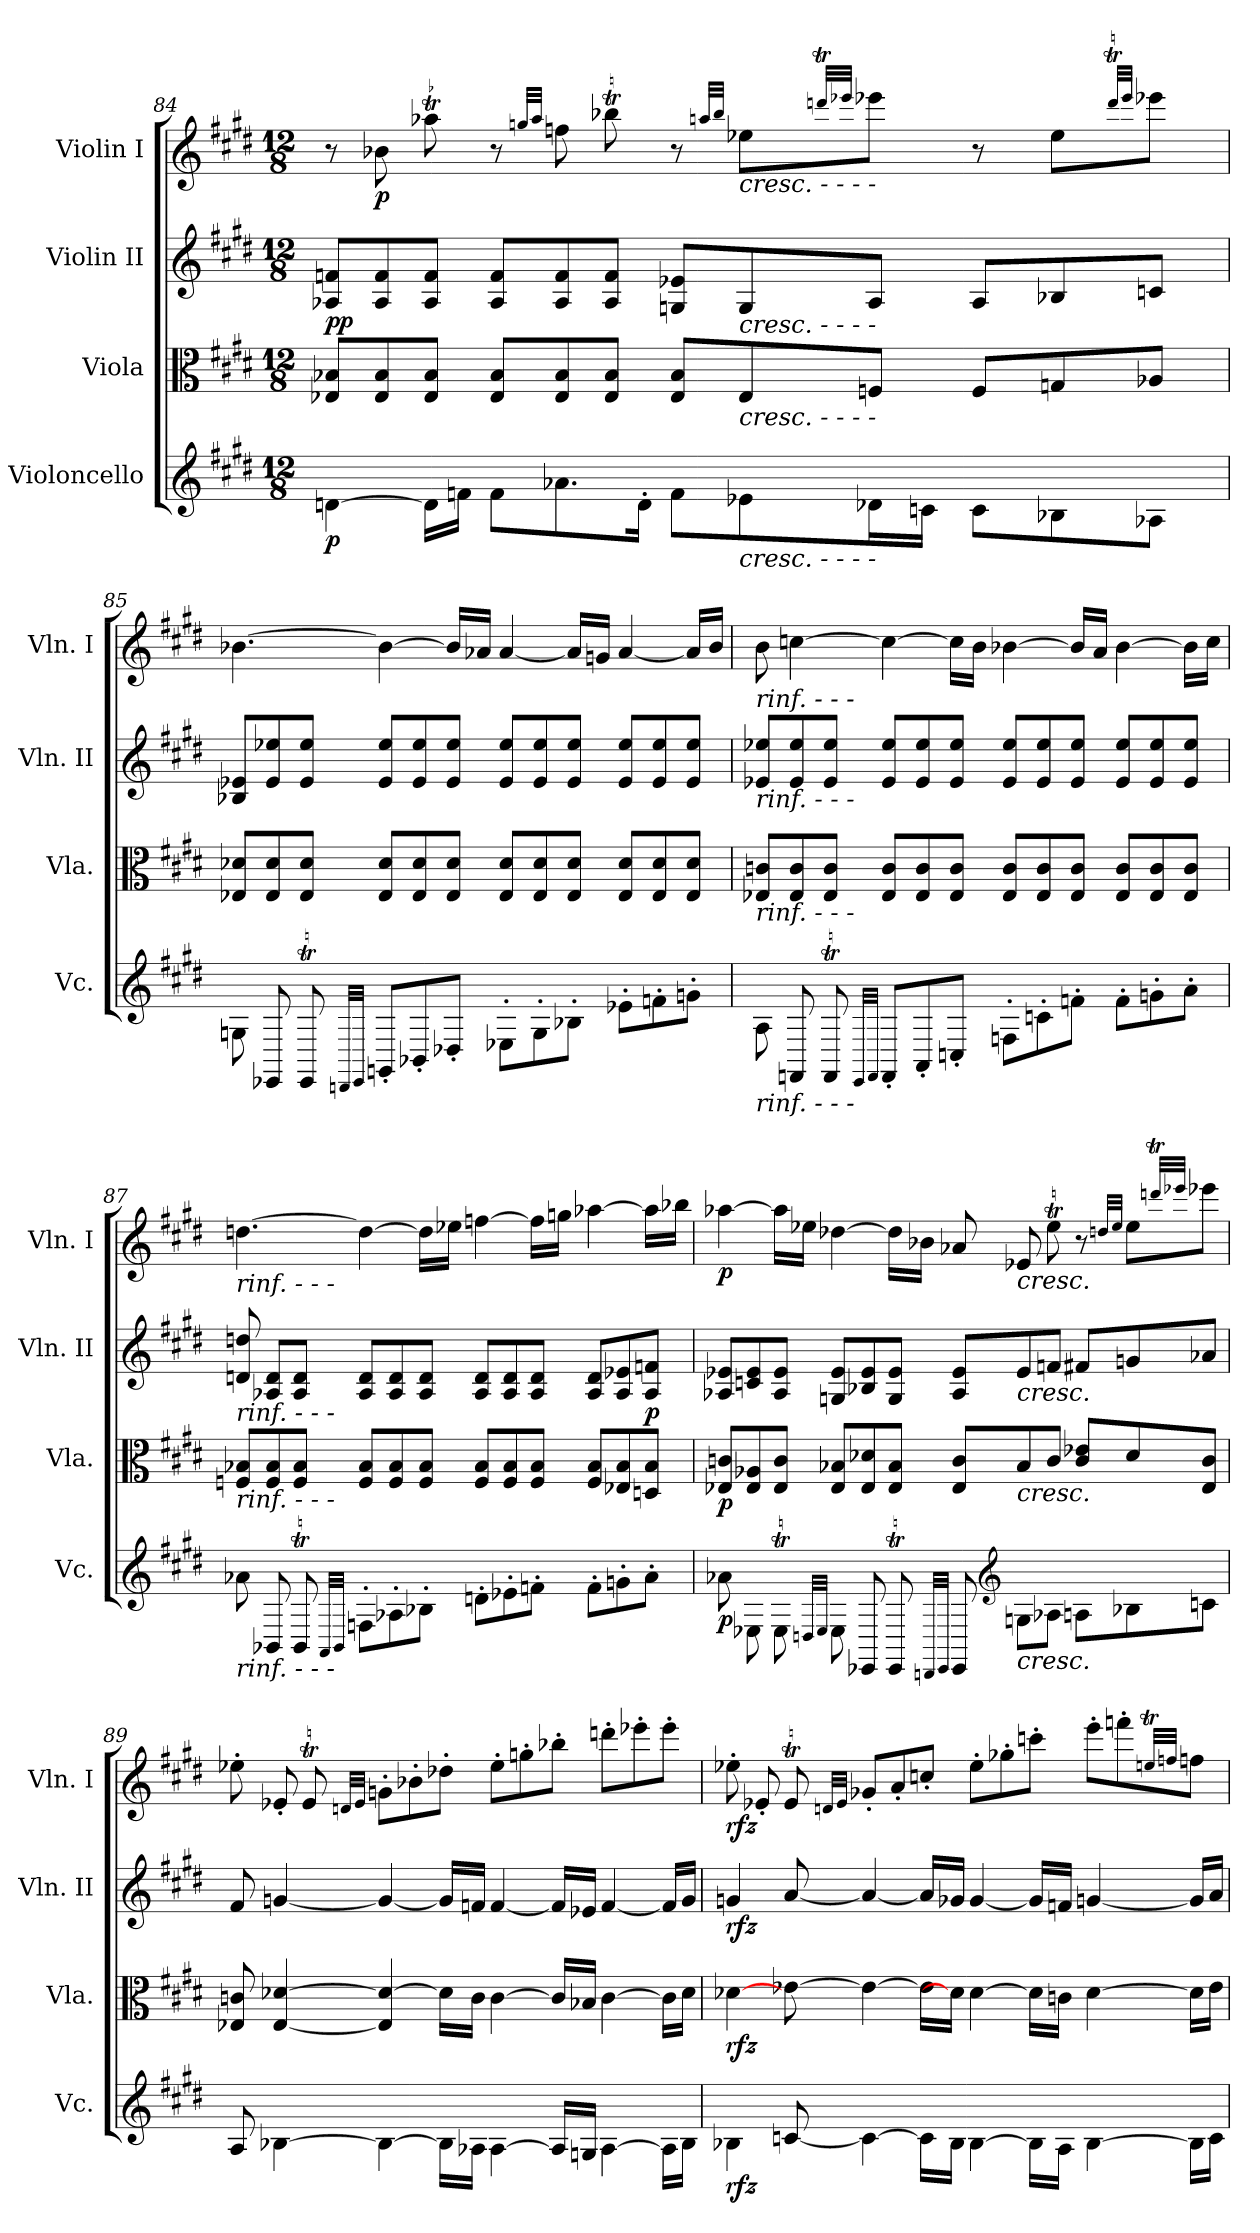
**kern	**dynam	**kern	**dynam	**kern	**dynam	**kern	**dynam
*part4	*part4	*part3	*part3	*part2	*part2	*part1	*part1
*staff4	*staff4	*staff3	*staff3	*staff2	*staff2	*staff1	*staff1
*I"Violoncello	*	*I"Viola	*	*I"Violin II	*	*I"Violin I	*
*I'Vc.	*	*I'Vla.	*	*I'Vln. II	*	*I'Vln. I	*
*clefG2	*	*clefC3	*	*clefG2	*	*clefG2	*
*k[f#c#g#d#]	*	*k[f#c#g#d#]	*	*k[f#c#g#d#]	*	*k[f#c#g#d#]	*
*E:	*	*E:	*	*E:	*	*E:	*
*M12/8	*	*M12/8	*	*M12/8	*	*M12/8	*
=84	=84	=84	=84	=84	=84	=84	=84
!	!LO:DY:b	!	!LO:DY:b	!	!	!	!
!	!	!	!LO:DY:n=1:a	!	!	!	!
[4dn\	p	8E-X/ 8B-X/L	p p	8A-X/ 8fn/L	.	8r	.
!	!	!	!	!	!	!	!LO:DY:b
.	.	8E-/ 8B-/	.	8A-/ 8f/	.	8b-X\	p
16d\LL]	.	8E-/ 8B-/J	.	8A-/ 8f/J	.	8aa-XT\	.
16fn\JJ	.	.	.	.	.	.	.
8f\L	.	8E-/ 8B-/L	.	8A-/ 8f/L	.	8r	.
.	.	.	.	.	.	32qggn/LLL	.
.	.	.	.	.	.	32qaa-/JJJ	.
8.a-X\	.	8E-/ 8B-/	.	8A-/ 8f/	.	8ffn\	.
.	.	8E-/ 8B-/J	.	8A-/ 8f/J	.	8bb-XT\	.
16d'\Jk	.	.	.	.	.	.	.
8f\L	.	8E-/ 8B-/L	.	8Gn/ 8e-X/L	.	8r	.
.	.	.	.	.	.	32qaan/LLL	.
.	.	.	.	.	.	32qbb-/JJJ	.
!	!	!	!	!	!	!LO:TX:b:i:t=cresc.          -                     -                -               -	!
!	!	!LO:TX:a:i:t=cresc.          -                     -                -               -	!	!	!	!	!
!	!	!LO:TX:b:i:t=cresc.          -                     -                -               -	!	!	!	!	!
!LO:TX:b:i:t=cresc.          -                     -                -               -	!	!	!	!	!	!	!
8e-X\	.	8E-/	.	8G/	.	8ee-X\L	.
.	.	.	.	.	.	32qdddnT/LLL	.
.	.	.	.	.	.	32qeee-X/JJJ	.
16d-X\L	.	8Fn/J	.	8A-/J	.	8eee-\J	.
16cn\JJ	.	.	.	.	.	.	.
8c\L	.	8F/L	.	8A-/L	.	8r	.
8B-X\	.	8Gn/	.	8B-X/	.	8ee-\L	.
.	.	.	.	.	.	32qdddT/LLL	.
.	.	.	.	.	.	32qeee-/JJJ	.
8A-X\J	.	8A-X/J	.	8cn/J	.	8eee-\J	.
=85	=85	=85	=85	=85	=85	=85	=85
8Gn\	.	8E-X/ 8d-X/L	.	8B-X/ 8e-X/L	.	[4.b-X\	.
8EE-X/	.	8E-/ 8d-/	.	8e-/ 8ee-X/	.	.	.
8EE-T/	.	8E-/ 8d-/J	.	8e-/ 8ee-/J	.	.	.
32qDDn/LLL	.	.	.	.	.	.	.
32qEE-/JJJ	.	.	.	.	.	.	.
8GGn'/L	.	8E-/ 8d-/L	.	8e-/ 8ee-/L	.	4b-\_	.
8BB-X'/	.	8E-/ 8d-/	.	8e-/ 8ee-/	.	.	.
8D-X'/J	.	8E-/ 8d-/J	.	8e-/ 8ee-/J	.	16b-/LL]	.
.	.	.	.	.	.	16a-X/JJ	.
8E-X'\L	.	8E-/ 8d-/L	.	8e-/ 8ee-/L	.	[4a-/	.
8G'\	.	8E-/ 8d-/	.	8e-/ 8ee-/	.	.	.
8B-X'\J	.	8E-/ 8d-/J	.	8e-/ 8ee-/J	.	16a-/LL]	.
.	.	.	.	.	.	16gn/JJ	.
8e-X'\L	.	8E-/ 8d-/L	.	8e-/ 8ee-/L	.	[4a-/	.
8fn'\	.	8E-/ 8d-/	.	8e-/ 8ee-/	.	.	.
8gn'\J	.	8E-/ 8d-/J	.	8e-/ 8ee-/J	.	16a-/LL]	.
.	.	.	.	.	.	16b-/JJ	.
=86	=86	=86	=86	=86	=86	=86	=86
!	!	!	!	!	!	!LO:TX:b:i:t=rinf.    -              -              -	!
!	!	!	!	!LO:TX:b:i:t=rinf.    -              -              -	!	!	!
!	!	!LO:TX:b:i:t=rinf.    -              -              -	!	!	!	!	!
!LO:TX:b:i:t=rinf.    -              -              -	!	!	!	!	!	!	!
8A\	.	8E-X/ 8cn/L	.	8e-X/ 8ee-X/L	.	8b\	.
8FFn/	.	8E-/ 8c/	.	8e-/ 8ee-/	.	[4ccn\	.
8FFT/	.	8E-/ 8c/J	.	8e-/ 8ee-/J	.	.	.
32qEE/LLL	.	.	.	.	.	.	.
32qFF/JJJ	.	.	.	.	.	.	.
8FF'/L	.	8E-/ 8c/L	.	8e-/ 8ee-/L	.	4cc\_	.
8AA'/	.	8E-/ 8c/	.	8e-/ 8ee-/	.	.	.
8Cn'/J	.	8E-/ 8c/J	.	8e-/ 8ee-/J	.	16cc\LL]	.
.	.	.	.	.	.	16b\JJ	.
8Fn'\L	.	8E-/ 8c/L	.	8e-/ 8ee-/L	.	[4b-X\	.
8cn'\	.	8E-/ 8c/	.	8e-/ 8ee-/	.	.	.
8fn'\J	.	8E-/ 8c/J	.	8e-/ 8ee-/J	.	16b-/LL]	.
.	.	.	.	.	.	16a/JJ	.
8f'\L	.	8E-/ 8c/L	.	8e-/ 8ee-/L	.	[4b-\	.
8gn'\	.	8E-/ 8c/	.	8e-/ 8ee-/	.	.	.
8a'\J	.	8E-/ 8c/J	.	8e-/ 8ee-/J	.	16b-\LL]	.
.	.	.	.	.	.	16cc\JJ	.
=87	=87	=87	=87	=87	=87	=87	=87
!	!	!	!	!	!	!LO:TX:b:i:t=rinf.      -              -            -	!
!	!	!LO:TX:a:i:t=rinf.      -              -            -	!	!	!	!	!
!	!	!LO:TX:b:i:t=rinf.      -              -            -	!	!	!	!	!
!LO:TX:b:i:t=rinf.      -              -            -	!	!	!	!	!	!	!
8a-X\	.	8Fn/ 8B-X/L	.	8dn/ 8ddn/	.	[4.ddn\	.
8BB-X/	.	8F/ 8B-/	.	8A-X/ 8d/L	.	.	.
8BB-T/	.	8F/ 8B-/J	.	8A-/ 8d/J	.	.	.
32qAA/LLL	.	.	.	.	.	.	.
32qBB-/JJJ	.	.	.	.	.	.	.
8Fn'\L	.	8F/ 8B-/L	.	8A-/ 8d/L	.	4dd\_	.
8A-X'\	.	8F/ 8B-/	.	8A-/ 8d/	.	.	.
8B-X'\J	.	8F/ 8B-/J	.	8A-/ 8d/J	.	16dd\LL]	.
.	.	.	.	.	.	16ee-X\JJ	.
8dn'\L	.	8F/ 8B-/L	.	8A-/ 8d/L	.	[4ffn\	.
8e-X'\	.	8F/ 8B-/	.	8A-/ 8d/	.	.	.
8fn'\J	.	8F/ 8B-/J	.	8A-/ 8d/J	.	16ff\LL]	.
.	.	.	.	.	.	16ggn\JJ	.
8f'\L	.	8F/ 8B-/L	.	8A-/ 8d/L	.	[4aa-X\	.
8gn'\	.	8E-X/ 8B-/	.	8A-/ 8e-X/	.	.	.
!	!	!	!LO:DY:a	!	!	!	!
8a-'\J	.	8Dn/ 8B-/J	p	8A-/ 8fn/J	.	16aa-\LL]	.
.	.	.	.	.	.	16bb-X\JJ	.
=88	=88	=88	=88	=88	=88	=88	=88
!	!LO:DY:b	!	!LO:DY:b	!	!	!	!LO:DY:b
8a-X\	p	8E-X/ 8cn/L	p	8A-X/ 8e-X/L	.	[4aa-X\	p
8E-X\	.	8E-/ 8A-X/	.	8cn/ 8e-/	.	.	.
8E-T\	.	8E-/ 8c/J	.	8A-/ 8e-/J	.	16aa-\LL]	.
.	.	.	.	.	.	16ee-X\JJ	.
32qDn/LLL	.	.	.	.	.	.	.
32qE-/JJJ	.	.	.	.	.	.	.
8E-\	.	8E-/ 8B-X/L	.	8Gn/ 8e-/L	.	[4dd-X\	.
8EE-X/	.	8E-/ 8d-X/	.	8B-X/ 8e-/	.	.	.
8EE-T/	.	8E-/ 8B-/J	.	8G/ 8e-/J	.	16dd-\LL]	.
.	.	.	.	.	.	16b-X\JJ	.
32qDDn/LLL	.	.	.	.	.	.	.
32qEE-/JJJ	.	.	.	.	.	.	.
8EE-/	.	8E-/ 8c/L	.	8A-/ 8e-/L	.	8a-X/	.
*clefG2	*	*	*	*	*	*	*
!	!	!	!	!	!	!LO:TX:b:i:t=cresc.	!
!	!	!	!	!LO:TX:b:i:t=cresc.	!	!	!
!	!	!LO:TX:b:i:t=cresc.	!	!	!	!	!
!LO:TX:b:i:t=cresc.	!	!	!	!	!	!	!
8Gn\L	.	8B-/	.	8e-/	.	8e-X/	.
8A-X\J	.	8c/J	.	8fn/J	.	8ee-T\	.
8An\L	.	8c/ 8e-X/L	.	8f#X/L	.	8r	.
.	.	.	.	.	.	32qddn/LLL	.
.	.	.	.	.	.	32qee-/JJJ	.
8B-X\	.	8d-/	.	8gn/	.	8ee-\L	.
.	.	.	.	.	.	32qdddnT/LLL	.
.	.	.	.	.	.	32qeee-X/JJJ	.
8cn\J	.	8E-/ 8c/J	.	8a-X/J	.	8eee-\J	.
=89	=89	=89	=89	=89	=89	=89	=89
8A/	.	8E-X/ 8cn/	.	8f#/	.	8ee-X'\	.
[4B-X\	.	[4E-/ [4d-X/	.	[4gn/	.	8e-X'/	.
.	.	.	.	.	.	8e-T/	.
.	.	.	.	.	.	32qdn/LLL	.
.	.	.	.	.	.	32qe-/JJJ	.
4B-\_	.	4E-/] 4d-/_	.	4g/_	.	8gn'\L	.
.	.	.	.	.	.	8b-X'\	.
16B-\LL]	.	16d-\LL]	.	16g/LL]	.	8dd-X'\J	.
16A-X\JJ	.	16c\JJ	.	16fn/JJ	.	.	.
[4A-\	.	[4c\	.	[4f/	.	8ee-'\L	.
.	.	.	.	.	.	8ggn'\	.
16A-/LL]	.	16c/LL]	.	16f/LL]	.	8bb-X'\J	.
16Gn/JJ	.	16B-X/JJ	.	16e-X/JJ	.	.	.
[4A-\	.	[4c\	.	[4f/	.	8dddn'\L	.
.	.	.	.	.	.	8eee-X'\	.
16A-\LL]	.	16c\LL]	.	16f/LL]	.	8eee-'\J	.
16B-\JJ	.	16d-\JJ	.	16g/JJ	.	.	.
=90	=90	=90	=90	=90	=90	=90	=90
!	!LO:DY:b	!	!LO:DY:b	!	!LO:DY:b	!	!LO:DY:b
4B-X\	rfz	[4d-X\	rfz	4gn/	rfz	8ee-X'\	rfz
.	.	.	.	.	.	8e-X'/	.
[8cn/	.	[8e-X\	.	[8a/	.	8e-T/	.
.	.	.	.	.	.	32qdn/LLL	.
.	.	.	.	.	.	32qe-/JJJ	.
4c\_	.	4e-\_	.	4a/_	.	8g-X'/L]	.
.	.	.	.	.	.	8a'/	.
16c\LL]	.	16e-\LL]	.	16a/LL]	.	8ccn'/J	.
16B-\JJ	.	16d-\JJ]	.	16g-X/JJ	.	.	.
[4B-\	.	[4d-\	.	[4g-/	.	8ee-'\L	.
.	.	.	.	.	.	8gg-X'\	.
16B-\LL]	.	16d-\LL]	.	16g-/LL]	.	8cccn'\J	.
16A\JJ	.	16cn\JJ	.	16fn/JJ	.	.	.
[4B-\	.	[4d-\	.	[4gn/	.	8eee'\L	.
.	.	.	.	.	.	8fffn'\	.
.	.	.	.	.	.	32qeenT/LLL	.
.	.	.	.	.	.	32qffn/JJJ	.
16B-\LL]	.	16d-\LL]	.	16g/LL]	.	8ff\J	.
16c\JJ	.	16e-\JJ	.	16a/JJ	.	.	.
=	=	=	=	=	=	=	=
*-	*-	*-	*-	*-	*-	*-	*-
